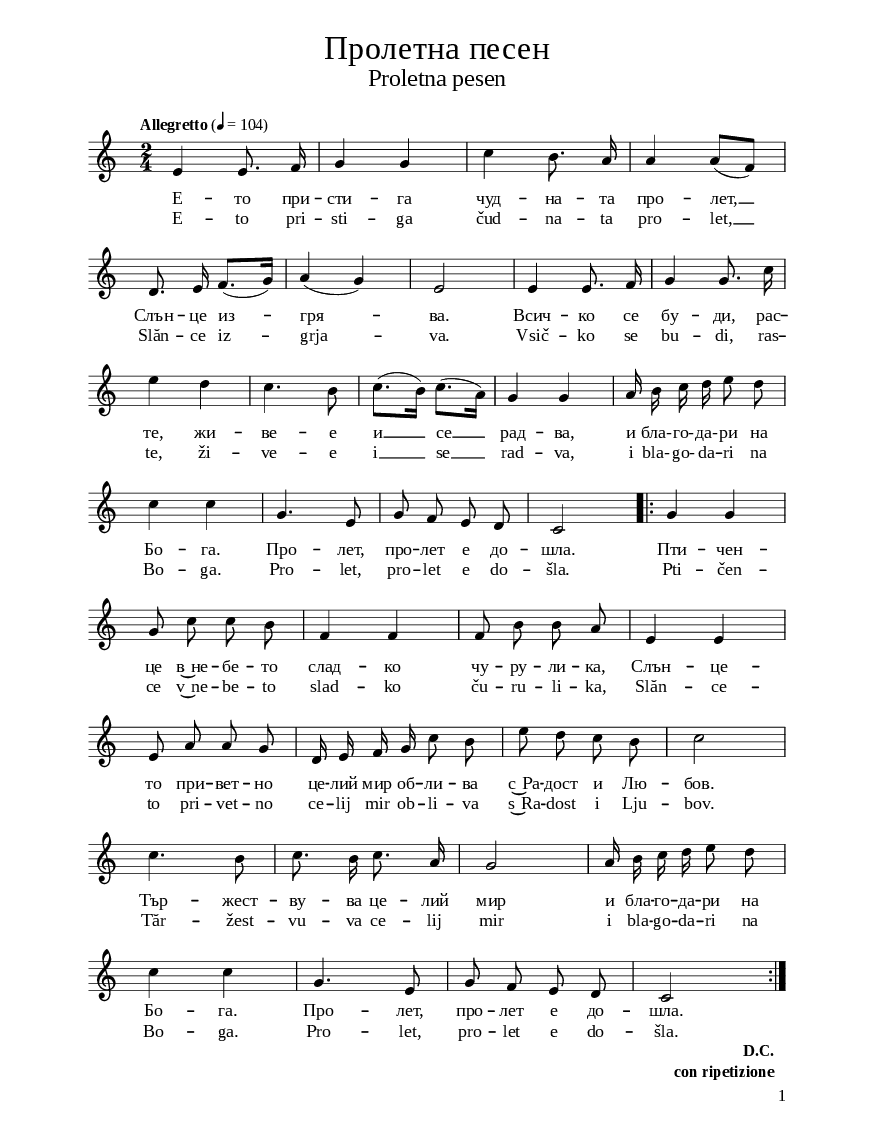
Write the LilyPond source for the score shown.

\version "2.24.2"

% include paper part and global functions
\include "include/globals.ily"

\bookpart {
  \label #'ref181
  \tocItem \markup "Пролетна песен – Proletna pesen"
  \include "include/bookpart-paper.ily"
  \score {
    \include "include/score-layout.ily"

    \new Voice \absolute {
      \clef treble
      \key c \major
      \time 2/4
      \tempoFunc "Allegretto" 4 "104"
      \autoBeamOff
      e'4  e'8.  f'16 | % 2
      g'4  g'4 | % 3
      c''4 b'8.  a'16 | % 4
      a'4  a'8 ( [  f'8 ) ] | \break % 5
      d'8.  e'16  f'8. ( [  g'16 ) ] | % 6
      a'4 (  g'4 ) | % 7
      e'2  | % 8
      e'4  e'8.  f'16 | % 9
      g'4  g'8. c''16 \break |
      e''4 d''4 | % 11
      c''4. b'8 | % 12
      c''8. ( [ b'16 ) ] c''8. ( [
      a'16 ) ] | % 13
      g'4  g'4 | % 14
      a'16 b'16 c''16 d''16
      e''8 d''8  | % 15
      c''4 c''4  | % 16
      g'4.  e'8 | % 17
      g'8  f'8  e'8  d'8 | % 18
      c'2
      \bar ".|:"
      | % 19
      g'4  g'4 \break |
      g'8 c''8 c''8 b'8 | % 21
      f'4  f'4 | % 22
      f'8 b'8 b'8  a'8 | % 23
      e'4  e'4 \break | % 24
      e'8  a'8  a'8  g'8 | % 25
      d'16  e'16  f'16  g'16
      c''8 b'8 | % 26
      e''8 d''8 c''8 b'8 | % 27
      c''2 \break | % 28
      c''4. b'8 | % 29
      c''8. b'16 c''8.  a'16 |
      g'2 | % 31
      a'16 b'16 c''16 d''16
      e''8 d''8 \break | % 32
      c''4 c''4 | % 33
      g'4.  e'8 | % 34
      g'8  f'8  e'8  d'8 | % 35
      c'2
      \bar ":|."
    }

    \addlyrics {
      Е
      -- то при -- сти -- га чуд -- на --
      та про -- лет, __  Слън -- це из
      -- гря -- ва. Всич -- ко се
      бу -- ди, рас -- те, жи -- ве -- е и __
      се __  рад -- ва, и "бла-" -- "го-" --
      "да-" -- ри на Бо -- га. Про -- лет,
      про -- лет е до -- шла. Пти -- чен
      -- це в~не -- бе -- то слад -- ко
      чу -- ру -- ли -- ка, Слън -- це -- то
      при -- вет -- но це -- лий мир об --
      ли -- ва с~Ра -- дост и Лю -- бов.
      Тър -- жест -- ву -- ва це -- лий
      мир и бла -- го -- да -- ри на Бо
      -- га. Про -- лет, про -- лет е до --
      шла.}
      \addlyrics {
        E
        -- to pri -- sti -- ga čud -- na --
        ta pro -- let, __  Slăn -- ce iz
        -- grja -- va. Vsič -- ko se
        bu -- di, ras -- te, ži -- ve -- e i __
        se __  rad -- va, i "bla-" -- "go-" --
        da -- ri na Bo -- ga. Pro -- let,
        pro -- let e do -- šla. Pti -- čen
        -- ce v~ne -- be -- to slad -- ko
        ču -- ru -- li -- ka, Slăn -- ce -- to
        pri -- vet -- no ce -- lij mir ob --
        li -- va s~Ra -- dost i Lju -- bov.
        Tăr -- žest -- vu -- va ce -- lij
        mir i bla -- go -- da -- ri na Bo
        -- ga. Pro -- let, pro -- let e do --
        šla.}

        \header {
          title = \titleFunc "Пролетна песен" "Proletna pesen"
        }

        \midi{}

      } % score

      \markup \dc-two "D.C.""con ripetizione"


      \pageBreak
      % include foreign translation(s) of the song
      \version "2.24.2"

\markup \fill-line { \fontsize #deTitleFontSize "Frühlingslied" }
\markup \null
\markup \null
\markup \fontsize #deCoupletFontSize {
  \hspace #14
  \override #`(baseline-skip . ,deCoupletBaselineSkip)

  \column {
 \line { " " Nun kommt der wundervolle Frühling; }

 \line { " " die Sonne geht auf. }

 \line { " " Alles erwacht, gedeiht, lebt, }

 \line { " " und freut sich und dankt Gott.}

 \line { " " Der Frühling, der Frühling ist da!}

 \line { " " Ein Vögelein am Himmel zwitschert süß, }

 \line { " " die Sonne übergießt freundlich }
 \line { " "die ganze Welt mit Freude und Liebe.}

 \line { " " Die ganze Welt frohlockt und dankt Gott! }

 \line { " " Der Frühling, der Frühling ist da!}

  }
}


    } % bookpart

    % Più mosso
    %
